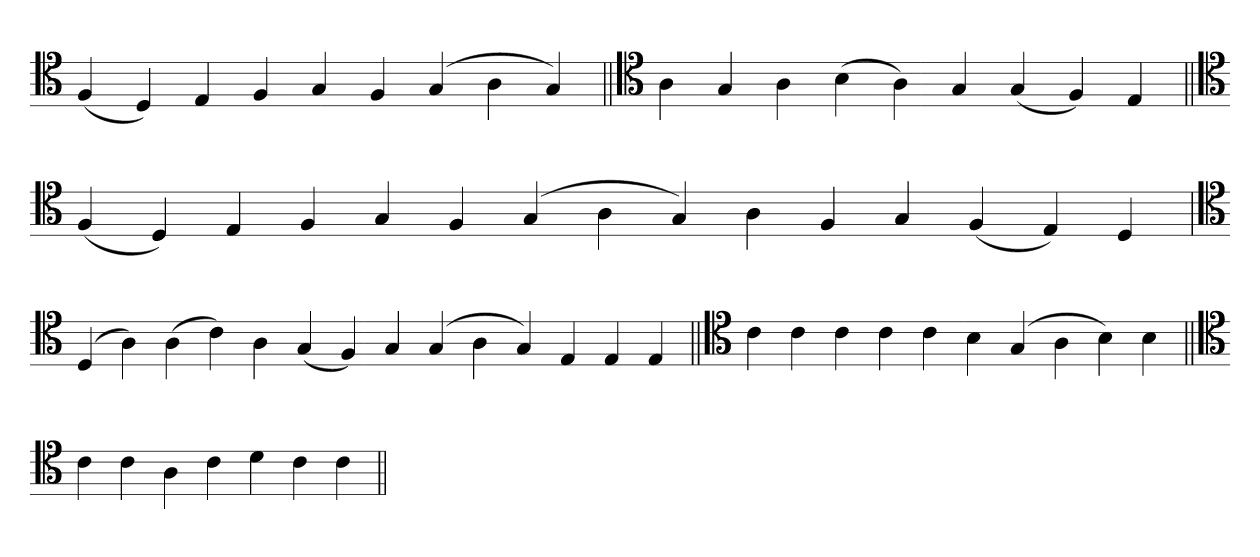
**kern
*part1
*staff1
*clefC4
=
(4F
4D)
4E
4F
4G
4F
(4G
4A
4G)
=||
*clefC4
4A
4G
4A
(4B
4A)
4G
(4G
4F)
4E
=||
*clefC4
(4F
4D)
4E
4F
4G
4F
(4G
4A
4G)
4A
4F
4G
(4F
4E)
4D
='
*clefC4
(4D
4A)
(4A
4c)
4A
(4G
4F)
4G
(4G
4A
4G)
4E
4E
4E
=||
*clefC4
4c
4c
4c
4c
4c
4B
(4G
4A
4B)
4B
=||
*clefC4
4c
4c
4A
4c
4d
4c
4c
=||
*-
